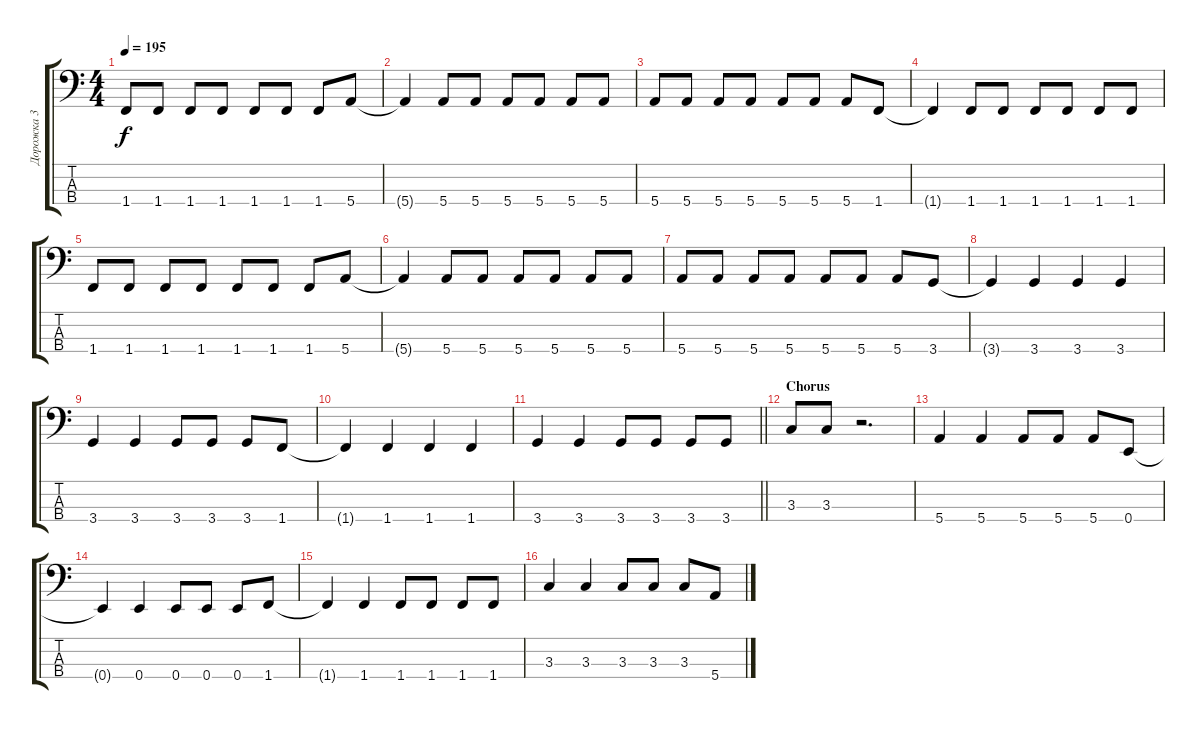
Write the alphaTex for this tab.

\track ("Дорожка 3" "Дорожка 3") {instrument electricbassfinger}
\staff {score tabs}
\tuning (G2 D2 A1 E1) {hide}
\ts (4 4)
\tempo 195
\clef f4
\ks c
1.4.8{dy f} 1.4.8 1.4.8 1.4.8 1.4.8 1.4.8 1.4.8 5.4.8 |
5.4{t}.4 5.4.8 5.4.8 5.4.8 5.4.8 5.4.8 5.4.8 |
5.4.8 5.4.8 5.4.8 5.4.8 5.4.8 5.4.8 5.4.8 1.4.8 |
1.4{t}.4 1.4.8 1.4.8 1.4.8 1.4.8 1.4.8 1.4.8 |
1.4.8 1.4.8 1.4.8 1.4.8 1.4.8 1.4.8 1.4.8 5.4.8 |
5.4{t}.4 5.4.8 5.4.8 5.4.8 5.4.8 5.4.8 5.4.8 |
5.4.8 5.4.8 5.4.8 5.4.8 5.4.8 5.4.8 5.4.8 3.4.8 |
3.4{t}.4 3.4.4 3.4.4 3.4.4 |
3.4.4 3.4.4 3.4.8 3.4.8 3.4.8 1.4.8 |
1.4{t}.4 1.4.4 1.4.4 1.4.4 |
\barLineRight lightlight
3.4.4 3.4.4 3.4.8 3.4.8 3.4.8 3.4.8 |
\section ("" "Chorus")
3.3.8 3.3.8 r.2{d} |
5.4.4 5.4.4 5.4.8 5.4.8 5.4.8 0.4.8 |
0.4{t}.4 0.4.4 0.4.8 0.4.8 0.4.8 1.4.8 |
1.4{t}.4 1.4.4 1.4.8 1.4.8 1.4.8 1.4.8 |
3.3.4 3.3.4 3.3.8 3.3.8 3.3.8 5.4.8
